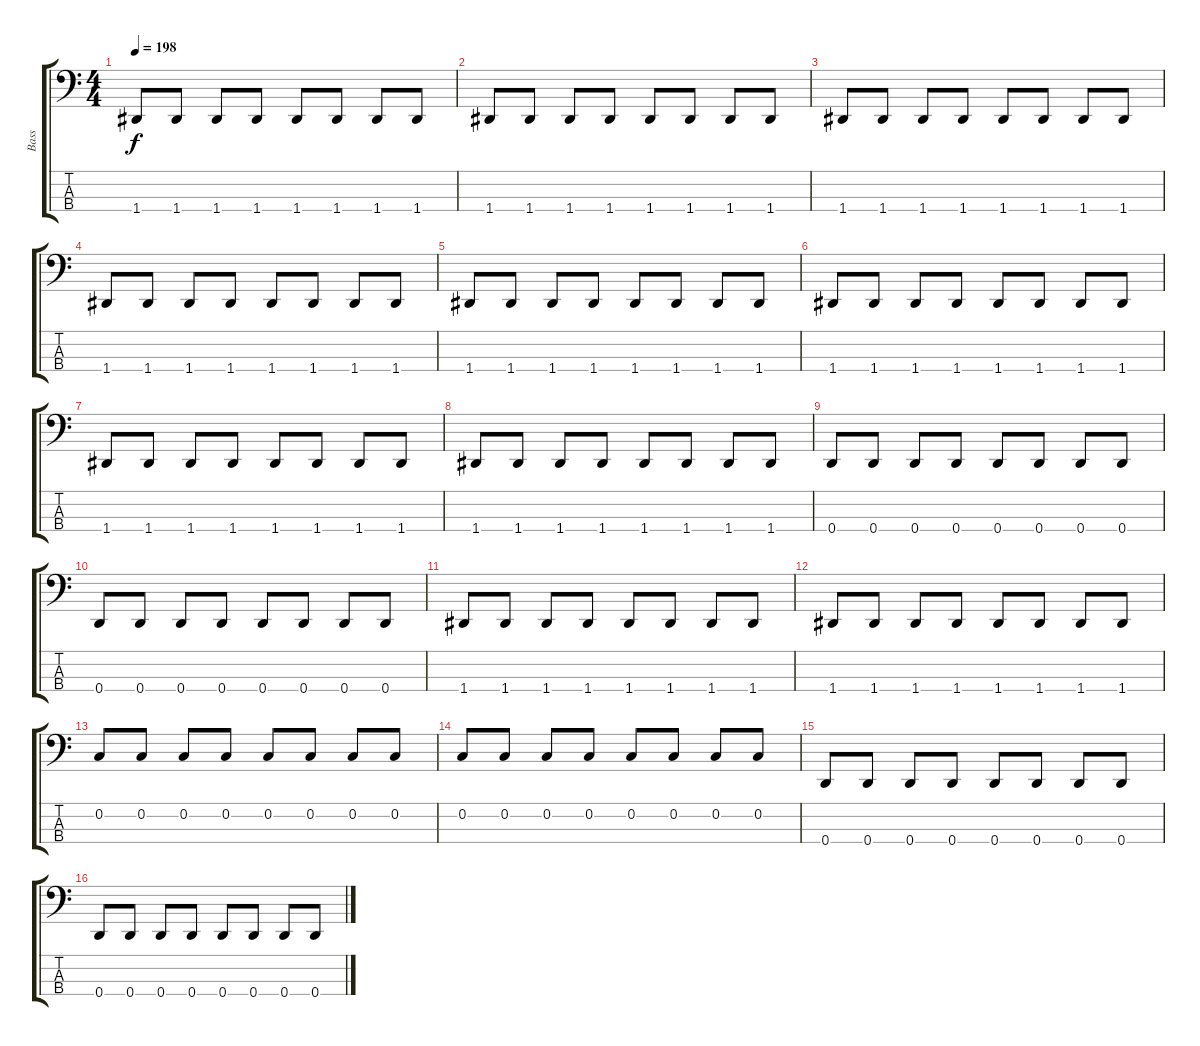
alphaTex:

\track ("Bass" "Bass") {instrument electricbassfinger}
\staff {score tabs}
\tuning (F2 C2 G1 D1) {hide}
\ts (4 4)
\tempo 198
\clef f4
\ks c
1.4.8{dy f} 1.4.8 1.4.8 1.4.8 1.4.8 1.4.8 1.4.8 1.4.8 |
1.4.8 1.4.8 1.4.8 1.4.8 1.4.8 1.4.8 1.4.8 1.4.8 |
1.4.8 1.4.8 1.4.8 1.4.8 1.4.8 1.4.8 1.4.8 1.4.8 |
1.4.8 1.4.8 1.4.8 1.4.8 1.4.8 1.4.8 1.4.8 1.4.8 |
1.4.8 1.4.8 1.4.8 1.4.8 1.4.8 1.4.8 1.4.8 1.4.8 |
1.4.8 1.4.8 1.4.8 1.4.8 1.4.8 1.4.8 1.4.8 1.4.8 |
1.4.8 1.4.8 1.4.8 1.4.8 1.4.8 1.4.8 1.4.8 1.4.8 |
1.4.8 1.4.8 1.4.8 1.4.8 1.4.8 1.4.8 1.4.8 1.4.8 |
0.4.8 0.4.8 0.4.8 0.4.8 0.4.8 0.4.8 0.4.8 0.4.8 |
0.4.8 0.4.8 0.4.8 0.4.8 0.4.8 0.4.8 0.4.8 0.4.8 |
1.4.8 1.4.8 1.4.8 1.4.8 1.4.8 1.4.8 1.4.8 1.4.8 |
1.4.8 1.4.8 1.4.8 1.4.8 1.4.8 1.4.8 1.4.8 1.4.8 |
0.2.8 0.2.8 0.2.8 0.2.8 0.2.8 0.2.8 0.2.8 0.2.8 |
0.2.8 0.2.8 0.2.8 0.2.8 0.2.8 0.2.8 0.2.8 0.2.8 |
0.4.8 0.4.8 0.4.8 0.4.8 0.4.8 0.4.8 0.4.8 0.4.8 |
0.4.8 0.4.8 0.4.8 0.4.8 0.4.8 0.4.8 0.4.8 0.4.8
